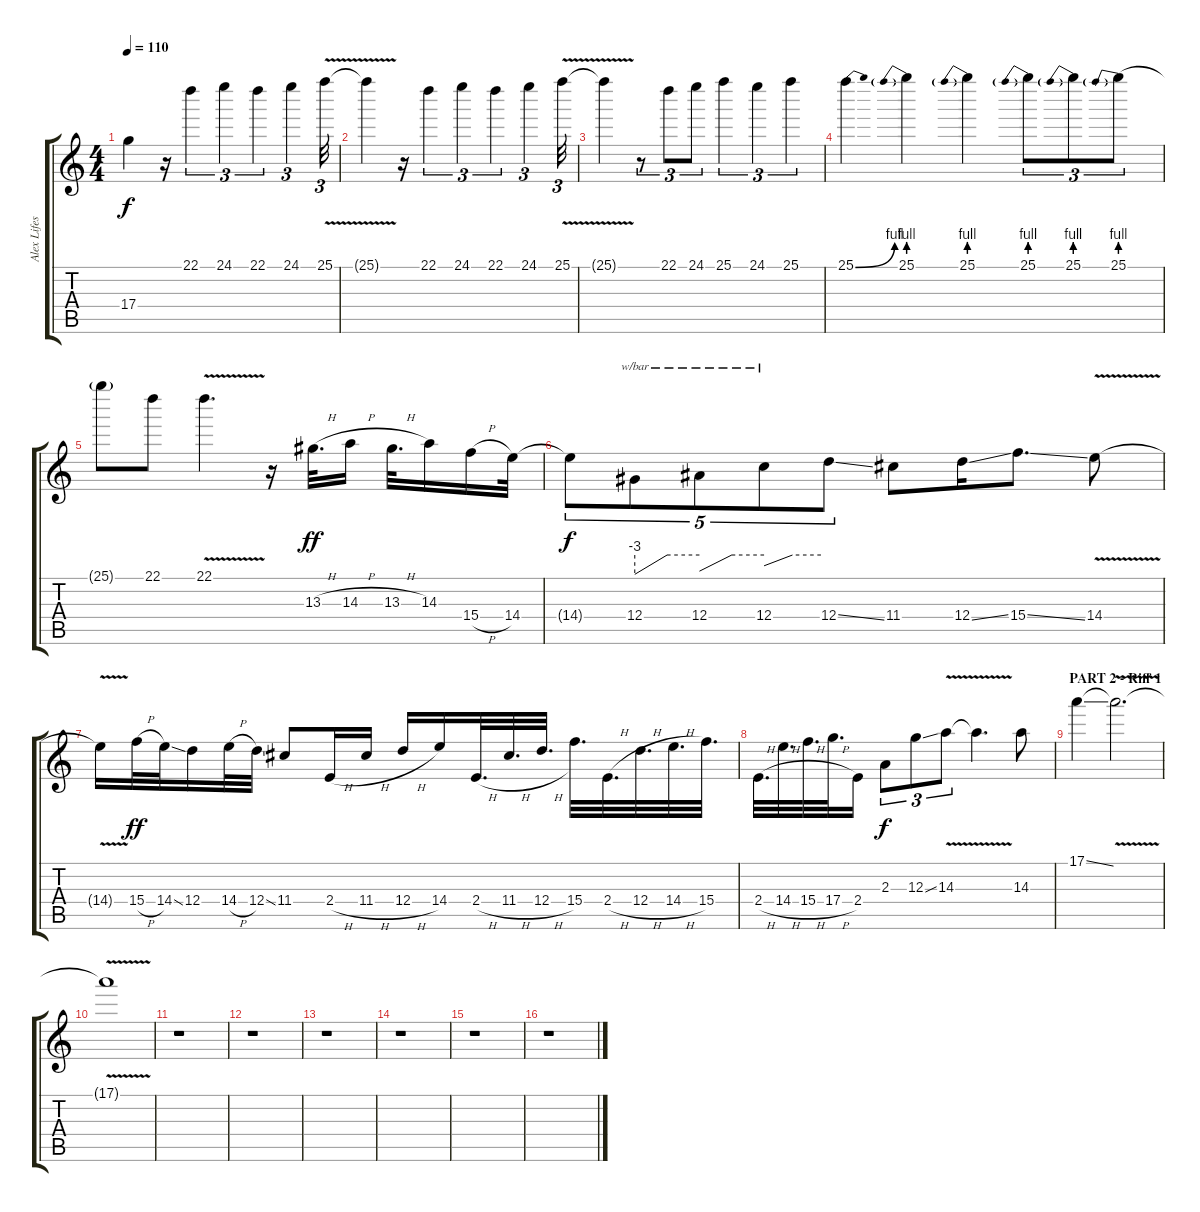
\track ("Alex Lifeson - Guitar" "Alex Lifes") {instrument distortionguitar}
\staff {score tabs}
\tuning (E4 B3 G3 D3 A2 E2) {hide}
\ts (4 4)
\tempo 110
\clef g2
\ks c
17.4{t}.4{dy f} r.16 22.1.4{tu (3 2)} 24.1.4{tu (3 2)} 22.1.4{tu (3 2)} 24.1.4{tu (3 2)} 25.1{v}.32{tu (3 2)} |
25.1{t}.4 r.16 22.1.4{tu (3 2)} 24.1.4{tu (3 2)} 22.1.4{tu (3 2)} 24.1.4{tu (3 2)} 25.1{v}.32{tu (3 2)} |
25.1{t}.4 r.8{tu (3 2)} 22.1.8{tu (3 2)} 24.1.8{tu (3 2)} 25.1.4{tu (3 2)} 24.1.4{tu (3 2)} 25.1.4{tu (3 2)} |
25.1{be (bend 0 0 60 4)}.4 25.1{be (prebend 0 4 60 4)}.4 25.1{be (prebend 0 4 60 4)}.4 25.1{be (prebend 0 4 60 4)}.8{tu (3 2)} 25.1{be (prebend 0 4 60 4)}.8{tu (3 2)} 25.1{be (prebend 0 4 60 4)}.8{tu (3 2)} |
25.1{t}.8 22.1.8 22.1{v}.4{d} r.16 13.3{h}.32{d dy ff} 14.3{h}.16 13.3{h}.32{d} 14.3.16 15.4{h}.16 14.4.32 |
14.4{t}.8{tu (5 4) dy f} 12.4.8{tu (5 4) tbe (custom default 0 -12 30 0 60 0)} 12.4.8{tu (5 4) tbe (custom default 0 -8 30 0 60 0)} 12.4.8{tu (5 4) tbe (custom default 0 -4 30 0 60 0)} 12.4{ss}.8{tu (5 4)} 11.4.8 12.4{ss}.16 15.4{ss}.8{d} 14.4{v}.8 |
14.4{t}.16 15.4{h}.32{dy ff} 14.4{ss}.32 12.4.16 14.4{h}.32 12.4{ss}.32 11.4.8 2.4{h}.16 11.4{h}.16 12.4{h}.16 14.4.16 2.4{h}.32{d} 11.4{h}.32{d} 12.4{h}.32{d} 15.4.32{d} 2.4{h}.32{d} 12.4{h}.32{d} 14.4{h}.32{d} 15.4.32{d} |
2.4{h}.32{d} 14.4{h}.32{d} 15.4{h}.32{d} 17.4{h}.32{d} 2.4.16 2.3.8{tu (3 2) dy f} 12.3{ss}.8{tu (3 2)} 14.3{v}.8{tu (3 2)} 14.3{t}.4{d} 14.3.8 |
\section ("" "PART 2 - Riff 1")
17.1{ss}.4 17.1{v t}.2{d} |
17.1{t}.1 |
r.1 |
r.1 |
r.1 |
r.1 |
r.1 |
r.1
